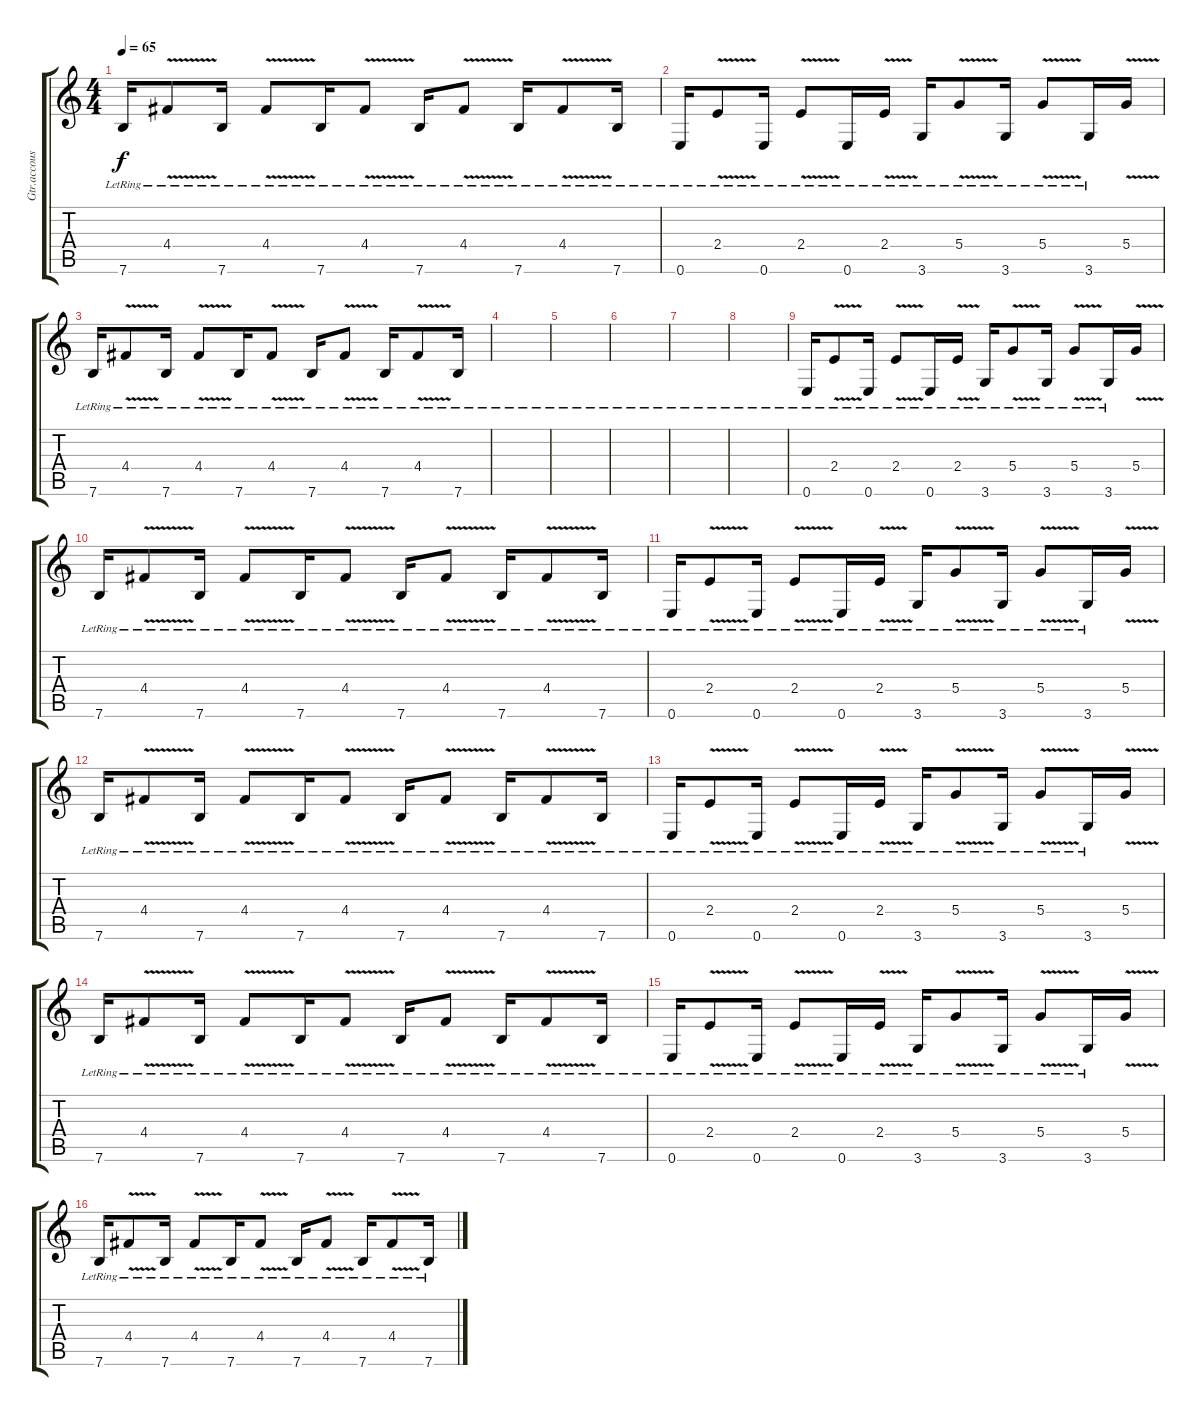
\track ("Gtr.accoustique II" "Gtr.accous") {instrument acousticguitarsteel}
\staff {score tabs}
\tuning (E4 B3 G3 D3 A2 E2) {hide}
\ts (4 4)
\tempo 65
\clef g2
\ks c
7.6{lr}.16{dy f instrument electricguitarclean} 4.4{v lr}.8 7.6{lr}.16 4.4{v lr}.8 7.6{lr}.16 4.4{v lr}.8 7.6{lr}.16 4.4{v lr}.8 7.6{lr}.16 4.4{v lr}.8 7.6{lr}.16 |
0.6{lr}.16{instrument electricguitarclean} 2.4{v lr}.8 0.6{lr}.16 2.4{v lr}.8 0.6{lr}.16 2.4{v lr}.16 3.6{lr}.16 5.4{v lr}.8 3.6{lr}.16 5.4{v lr}.8 3.6{lr}.16 5.4{v}.16 |
7.6{lr}.16{instrument electricguitarclean} 4.4{v lr}.8 7.6{lr}.16 4.4{v lr}.8 7.6{lr}.16 4.4{v lr}.8 7.6{lr}.16 4.4{v lr}.8 7.6{lr}.16 4.4{v lr}.8 7.6{lr}.16 |
|
|
|
|
|
0.6{lr}.16{instrument electricguitarclean} 2.4{v lr}.8 0.6{lr}.16 2.4{v lr}.8 0.6{lr}.16 2.4{v lr}.16 3.6{lr}.16 5.4{v lr}.8 3.6{lr}.16 5.4{v lr}.8 3.6{lr}.16 5.4{v}.16 |
7.6{lr}.16{instrument electricguitarclean} 4.4{v lr}.8 7.6{lr}.16 4.4{v lr}.8 7.6{lr}.16 4.4{v lr}.8 7.6{lr}.16 4.4{v lr}.8 7.6{lr}.16 4.4{v lr}.8 7.6{lr}.16 |
0.6{lr}.16{instrument electricguitarclean} 2.4{v lr}.8 0.6{lr}.16 2.4{v lr}.8 0.6{lr}.16 2.4{v lr}.16 3.6{lr}.16 5.4{v lr}.8 3.6{lr}.16 5.4{v lr}.8 3.6{lr}.16 5.4{v}.16 |
7.6{lr}.16{instrument electricguitarclean} 4.4{v lr}.8 7.6{lr}.16 4.4{v lr}.8 7.6{lr}.16 4.4{v lr}.8 7.6{lr}.16 4.4{v lr}.8 7.6{lr}.16 4.4{v lr}.8 7.6{lr}.16 |
0.6{lr}.16{instrument electricguitarclean} 2.4{v lr}.8 0.6{lr}.16 2.4{v lr}.8 0.6{lr}.16 2.4{v lr}.16 3.6{lr}.16 5.4{v lr}.8 3.6{lr}.16 5.4{v lr}.8 3.6{lr}.16 5.4{v}.16 |
7.6{lr}.16{instrument electricguitarclean} 4.4{v lr}.8 7.6{lr}.16 4.4{v lr}.8 7.6{lr}.16 4.4{v lr}.8 7.6{lr}.16 4.4{v lr}.8 7.6{lr}.16 4.4{v lr}.8 7.6{lr}.16 |
0.6{lr}.16{instrument electricguitarclean} 2.4{v lr}.8 0.6{lr}.16 2.4{v lr}.8 0.6{lr}.16 2.4{v lr}.16 3.6{lr}.16 5.4{v lr}.8 3.6{lr}.16 5.4{v lr}.8 3.6{lr}.16 5.4{v}.16 |
7.6{lr}.16{instrument electricguitarclean} 4.4{v lr}.8 7.6{lr}.16 4.4{v lr}.8 7.6{lr}.16 4.4{v lr}.8 7.6{lr}.16 4.4{v lr}.8 7.6{lr}.16 4.4{v lr}.8 7.6{lr}.16
